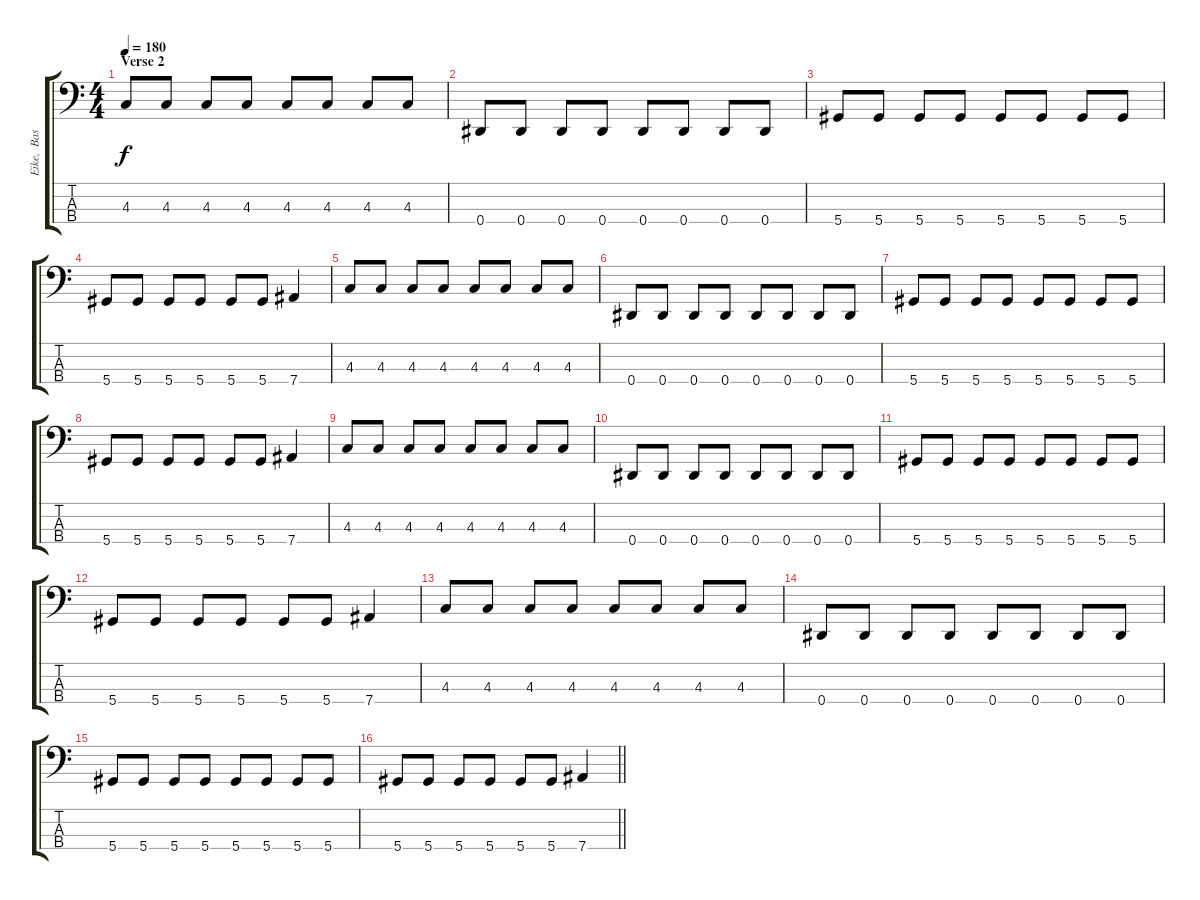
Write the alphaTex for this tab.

\track ("Eike,  Bass" "Eike,  Bas") {instrument electricbassfinger}
\staff {score tabs}
\tuning (Gb2 Db2 Ab1 Eb1) {hide}
\ts (4 4)
\section ("" "Verse 2")
\tempo 180
\clef f4
\ks c
4.3.8{dy f} 4.3.8 4.3.8 4.3.8 4.3.8 4.3.8 4.3.8 4.3.8 |
0.4.8 0.4.8 0.4.8 0.4.8 0.4.8 0.4.8 0.4.8 0.4.8 |
5.4.8 5.4.8 5.4.8 5.4.8 5.4.8 5.4.8 5.4.8 5.4.8 |
5.4.8 5.4.8 5.4.8 5.4.8 5.4.8 5.4.8 7.4.4 |
4.3.8 4.3.8 4.3.8 4.3.8 4.3.8 4.3.8 4.3.8 4.3.8 |
0.4.8 0.4.8 0.4.8 0.4.8 0.4.8 0.4.8 0.4.8 0.4.8 |
5.4.8 5.4.8 5.4.8 5.4.8 5.4.8 5.4.8 5.4.8 5.4.8 |
5.4.8 5.4.8 5.4.8 5.4.8 5.4.8 5.4.8 7.4.4 |
4.3.8 4.3.8 4.3.8 4.3.8 4.3.8 4.3.8 4.3.8 4.3.8 |
0.4.8 0.4.8 0.4.8 0.4.8 0.4.8 0.4.8 0.4.8 0.4.8 |
5.4.8 5.4.8 5.4.8 5.4.8 5.4.8 5.4.8 5.4.8 5.4.8 |
5.4.8 5.4.8 5.4.8 5.4.8 5.4.8 5.4.8 7.4.4 |
4.3.8 4.3.8 4.3.8 4.3.8 4.3.8 4.3.8 4.3.8 4.3.8 |
0.4.8 0.4.8 0.4.8 0.4.8 0.4.8 0.4.8 0.4.8 0.4.8 |
5.4.8 5.4.8 5.4.8 5.4.8 5.4.8 5.4.8 5.4.8 5.4.8 |
\barLineRight lightlight
5.4.8 5.4.8 5.4.8 5.4.8 5.4.8 5.4.8 7.4.4
